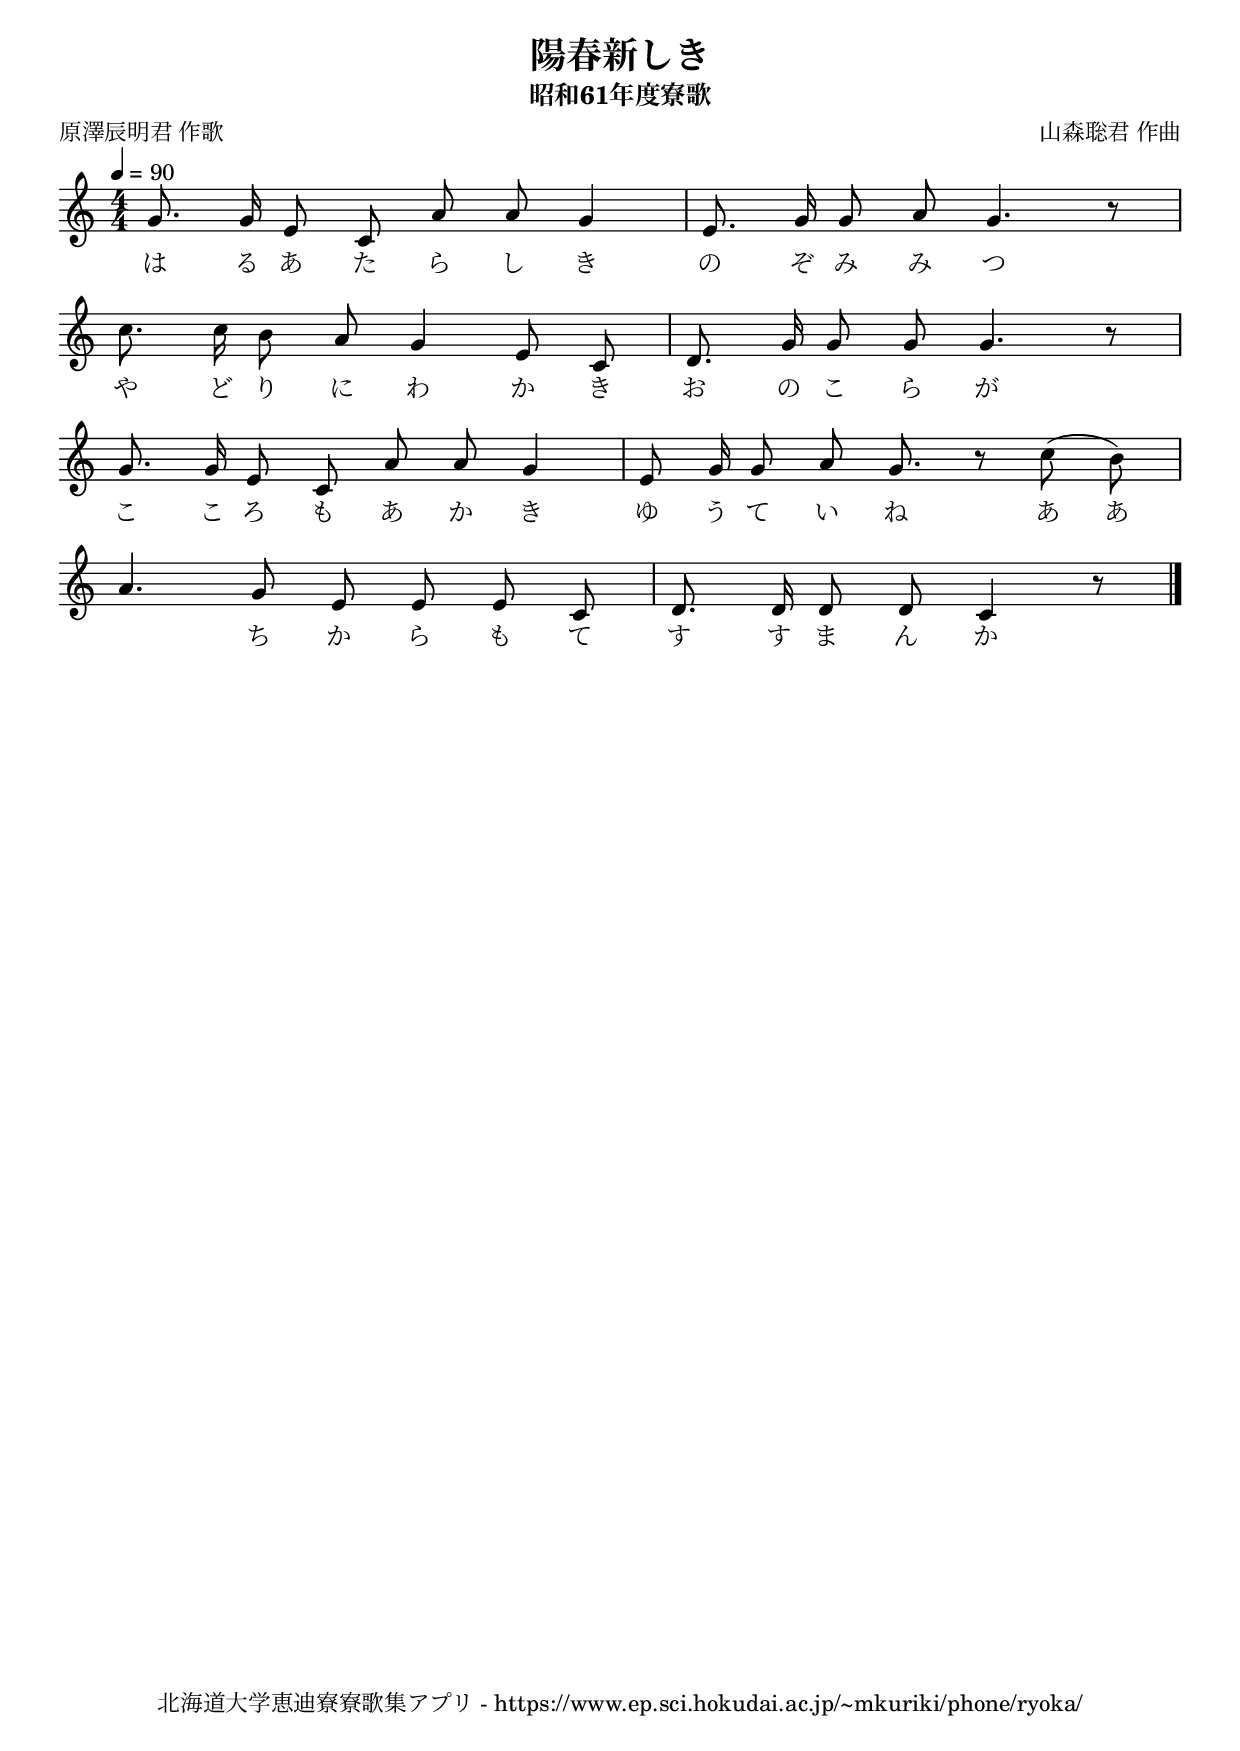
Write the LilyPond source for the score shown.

\version "2.18.2"

\paper {indent = 0}

\header {
  title = "陽春新しき"
  subtitle = "昭和61年度寮歌"
  composer = "山森聡君 作曲"
  poet = "原澤辰明君 作歌"
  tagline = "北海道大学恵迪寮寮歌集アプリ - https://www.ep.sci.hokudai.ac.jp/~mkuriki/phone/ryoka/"
}

melody = \relative c'{
  \tempo 4 = 90
  \autoBeamOff
  \numericTimeSignature
  \override BreathingSign.text = \markup { \musicglyph #"scripts.upedaltoe" } % ブレスの記号指定
  \key c \major
  \time 4/4
  \set melismaBusyProperties = #'()
  g'8. g16 e8 c8 a'8 a8 g4 |
  e8. g16 g8 a8 g4. r8 | \break
  c8. c16 b8 a8 g4 e8 c8 |
  d8. g16 g8 g8 g4. r8 | \break
  g8. g16 e8 c8 a'8 a8 g4 |
  e8 g16 g8 a8 g8. r8 c8 (b8) | \break
  a4. g8 e8 e8 e8 c8 |
  d8. d16 d8 d8 c4 r8
  \bar "|."
}

text = \lyricmode {
  は る あ た ら し き の ぞ み み つ
  や ど り に わ か き お の こ ら が
  こ こ ろ も あ か き ゆ う て い ね あ あ
  　 ち か ら も て す す ま ん か
}



\score {
  <<
    % ギターコード
    %{
    \new ChordNames \with {midiInstrument = #"acoustic guitar (nylon)"}{
      \set chordChanges = ##t
      \harmony
    }
    %}
    
    % メロディーライン
    \new Voice = "one"{\melody}
    % 歌詞
    \new Lyrics \lyricsto "one" \text
    % 太鼓
    % \new DrumStaff \with{
    %   \remove "Time_signature_engraver"
    %   drumStyleTable = #percussion-style
    %   \override StaffSymbol.line-count = #1
    %   \hide Stem
    % }
    % \drum
  >>
  
\midi {}
\layout {
  \context {
    \Score
    \remove "Bar_number_engraver"
  }
}

}